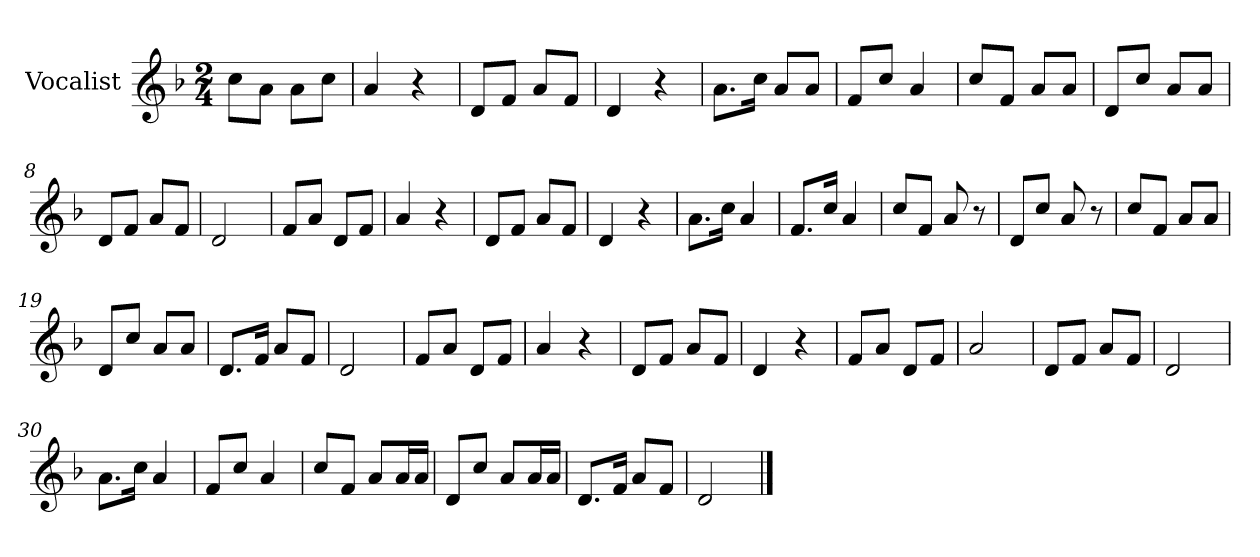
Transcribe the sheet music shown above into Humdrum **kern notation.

**kern
*part1
*staff1
*I"Vocalist
*k[b-]
*F:
*M2/4
=
8ccL
8aJ
8aL
8ccJ
=1
4a
4r
=2
8dL
8fJ
8aL
8fJ
=3
4d
4r
=4
8.aL
16ccJk
8aL
8aJ
=5
8fL
8ccJ
4a
=6
8ccL
8fJ
8aL
8aJ
=7
8dL
8ccJ
8aL
8aJ
=8
8dL
8fJ
8aL
8fJ
=9
2d
=10
8fL
8aJ
8dL
8fJ
=11
4a
4r
=12
8dL
8fJ
8aL
8fJ
=13
4d
4r
=14
8.aL
16ccJk
4a
=15
8.fL
16ccJk
4a
=16
8ccL
8fJ
8a
8r
=17
8dL
8ccJ
8a
8r
=18
8ccL
8fJ
8aL
8aJ
=19
8dL
8ccJ
8aL
8aJ
=20
8.dL
16fJk
8aL
8fJ
=21
2d
=22
8fL
8aJ
8dL
8fJ
=23
4a
4r
=24
8dL
8fJ
8aL
8fJ
=25
4d
4r
=26
8fL
8aJ
8dL
8fJ
=27
2a
=28
8dL
8fJ
8aL
8fJ
=29
2d
=30
8.aL
16ccJk
4a
=31
8fL
8ccJ
4a
=32
8ccL
8fJ
8aL
16aL
16aJJ
=33
8dL
8ccJ
8aL
16aL
16aJJ
=34
8.dL
16fJk
8aL
8fJ
=35
2d
==
*-
